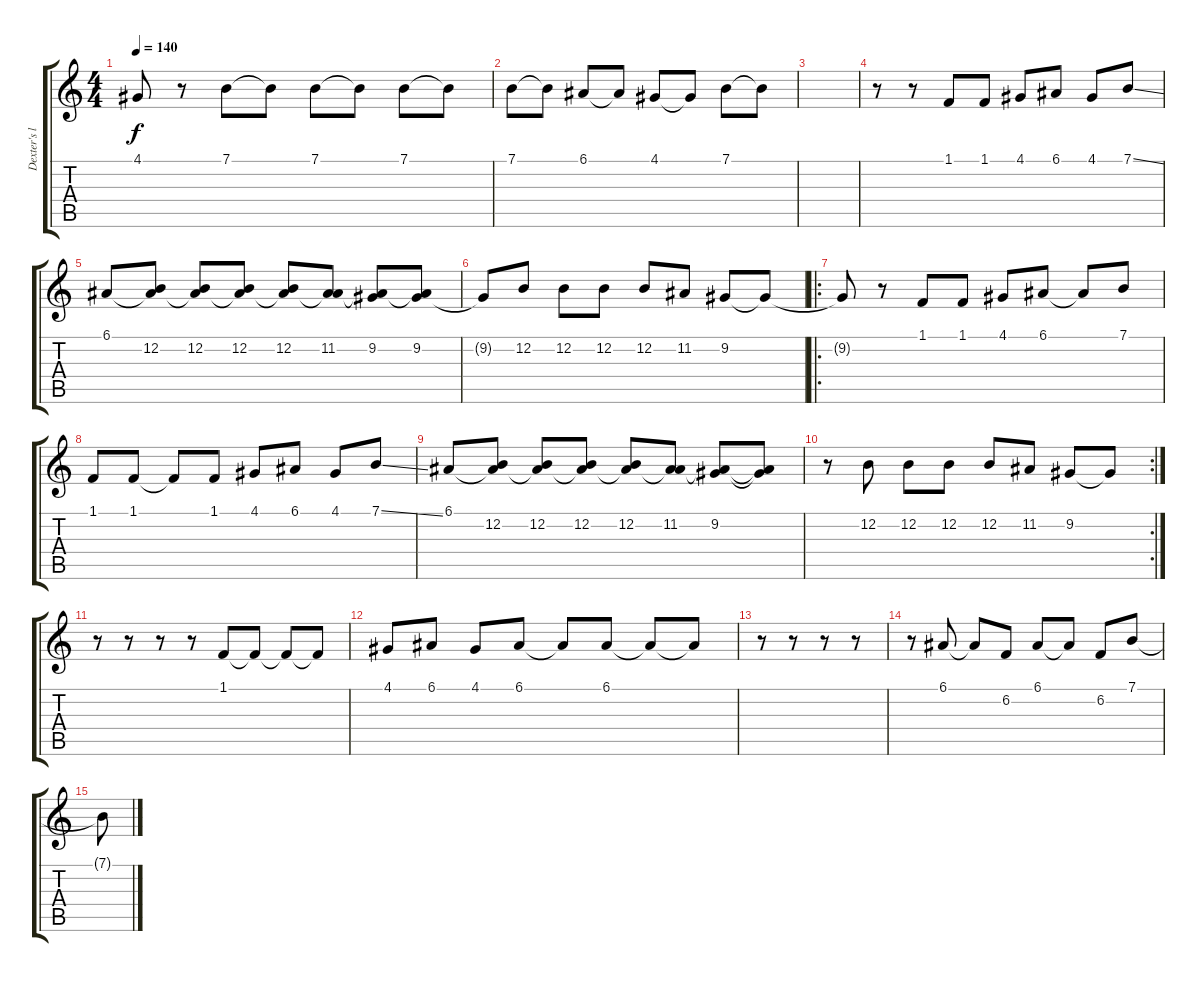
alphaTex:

\track ("Dexter's lyrics" "Dexter's l") {instrument tenorsax}
\staff {score tabs}
\tuning (E4 B3 G3 D3 A2 E2) {hide}
\ts (4 4)
\tempo 140
\clef g2
\ks c
4.1{t}.8{dy f} r.8 7.1.8 7.1{t}.8 7.1.8 7.1{t}.8 7.1.8 7.1{t}.8 |
7.1.8 7.1{t}.8 6.1.8 6.1{t}.8 4.1.8 4.1{t}.8 7.1.8 7.1{t}.8 |
|
r.8 r.8 1.1.8 1.1.8 4.1.8 6.1.8 4.1.8 7.1{ss}.8 |
6.1.8 (6.1{t} 12.2).8 (6.1{t} 12.2).8 (6.1{t} 12.2).8 (6.1{t} 12.2).8 (6.1{t} 11.2).8 (6.1{t} 9.2).8 (6.1{t} 9.2).8 |
9.2{t}.8 12.2.8 12.2.8 12.2.8 12.2.8 11.2.8 9.2.8 9.2{t}.8 |
\ro
9.2{t}.8 r.8 1.1.8 1.1.8 4.1.8 6.1.8 6.1{t}.8 7.1.8 |
1.1.8 1.1.8 1.1{t}.8 1.1.8 4.1.8 6.1.8 4.1.8 7.1{ss}.8 |
6.1.8 (6.1{t} 12.2).8 (6.1{t} 12.2).8 (6.1{t} 12.2).8 (6.1{t} 12.2).8 (6.1{t} 11.2).8 (6.1{t} 9.2).8 (6.1{t} 9.2{t}).8 |
\rc 2
r.8 12.2.8 12.2.8 12.2.8 12.2.8 11.2.8 9.2.8 9.2{t}.8 |
r.8 r.8 r.8 r.8 1.1.8 1.1{t}.8 1.1{t}.8 1.1{t}.8 |
4.1.8 6.1.8 4.1.8 6.1.8 6.1{t}.8 6.1.8 6.1{t}.8 6.1{t}.8 |
r.8 r.8 r.8 r.8 |
r.8 6.1.8 6.1{t}.8 6.2.8 6.1.8 6.1{t}.8 6.2.8 7.1.8 |
7.1{t}.8
